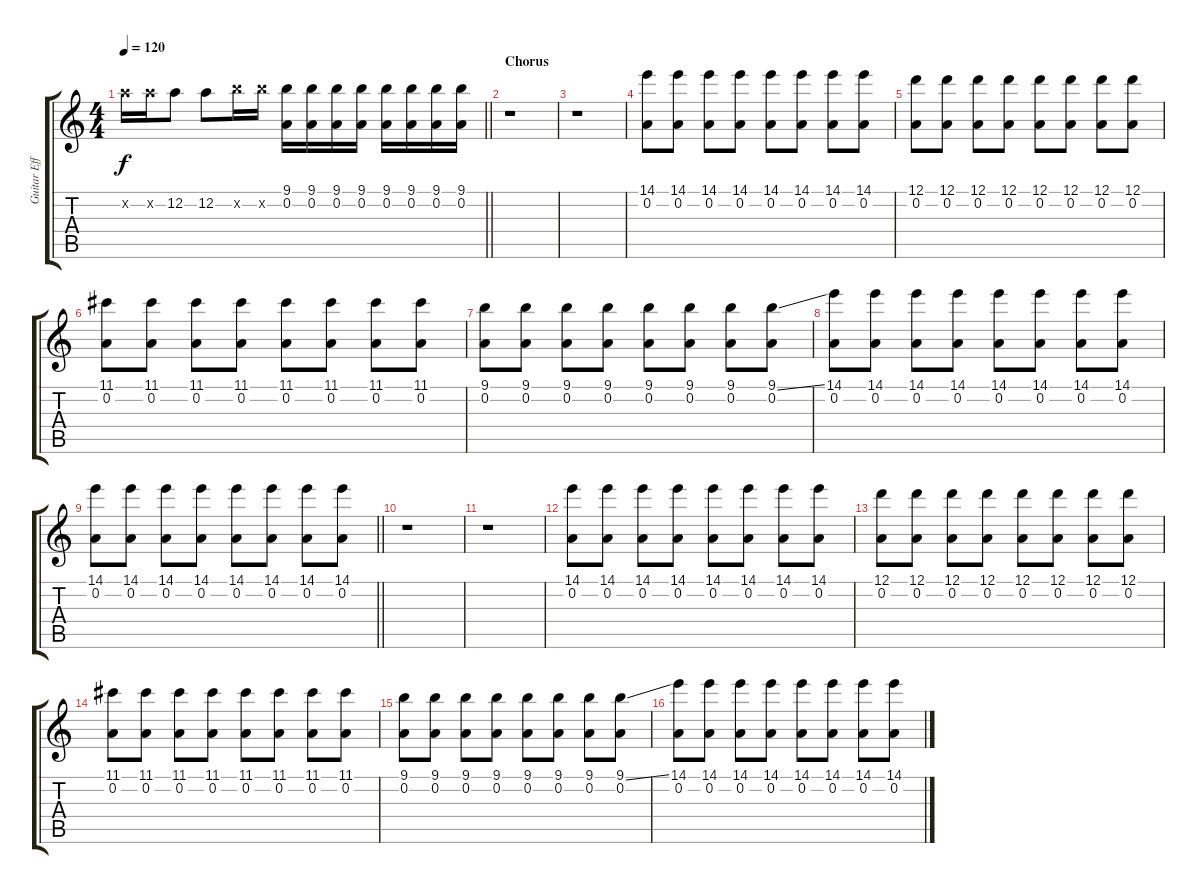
\track ("Guitar Effects" "Guitar Eff") {instrument overdrivenguitar}
\staff {score tabs}
\tuning (D4 A3 F3 C3 G2 C2) {hide}
\ts (4 4)
\tempo 120
\clef g2
\barLineRight lightlight
\ks c
12.2{x}.16{dy f} 12.2{x}.16 12.2.8 12.2.8 14.2{x}.16 14.2{x}.16 (9.1 0.2).16 (9.1 0.2).16 (9.1 0.2).16 (9.1 0.2).16 (9.1 0.2).16 (9.1 0.2).16 (9.1 0.2).16 (9.1 0.2).16 |
\section ("" "Chorus")
r.1 |
r.1 |
(14.1 0.2).8{volume 11} (14.1 0.2).8 (14.1 0.2).8 (14.1 0.2).8 (14.1 0.2).8 (14.1 0.2).8 (14.1 0.2).8 (14.1 0.2).8 |
(12.1 0.2).8 (12.1 0.2).8 (12.1 0.2).8 (12.1 0.2).8 (12.1 0.2).8 (12.1 0.2).8 (12.1 0.2).8 (12.1 0.2).8 |
(11.1 0.2).8 (11.1 0.2).8 (11.1 0.2).8 (11.1 0.2).8 (11.1 0.2).8 (11.1 0.2).8 (11.1 0.2).8 (11.1 0.2).8 |
(9.1 0.2).8 (9.1 0.2).8 (9.1 0.2).8 (9.1 0.2).8 (9.1 0.2).8 (9.1 0.2).8 (9.1 0.2).8 (9.1{ss} 0.2).8 |
(14.1 0.2).8{volume 13} (14.1 0.2).8 (14.1 0.2).8 (14.1 0.2).8 (14.1 0.2).8 (14.1 0.2).8 (14.1 0.2).8 (14.1 0.2).8 |
\barLineRight lightlight
(14.1 0.2).8 (14.1 0.2).8 (14.1 0.2).8 (14.1 0.2).8 (14.1 0.2).8 (14.1 0.2).8 (14.1 0.2).8 (14.1 0.2).8 |
r.1 |
r.1 |
(14.1 0.2).8{volume 11} (14.1 0.2).8 (14.1 0.2).8 (14.1 0.2).8 (14.1 0.2).8 (14.1 0.2).8 (14.1 0.2).8 (14.1 0.2).8 |
(12.1 0.2).8 (12.1 0.2).8 (12.1 0.2).8 (12.1 0.2).8 (12.1 0.2).8 (12.1 0.2).8 (12.1 0.2).8 (12.1 0.2).8 |
(11.1 0.2).8 (11.1 0.2).8 (11.1 0.2).8 (11.1 0.2).8 (11.1 0.2).8 (11.1 0.2).8 (11.1 0.2).8 (11.1 0.2).8 |
(9.1 0.2).8 (9.1 0.2).8 (9.1 0.2).8 (9.1 0.2).8 (9.1 0.2).8 (9.1 0.2).8 (9.1 0.2).8 (9.1{ss} 0.2).8 |
(14.1 0.2).8 (14.1 0.2).8 (14.1 0.2).8 (14.1 0.2).8 (14.1 0.2).8 (14.1 0.2).8 (14.1 0.2).8 (14.1 0.2).8
